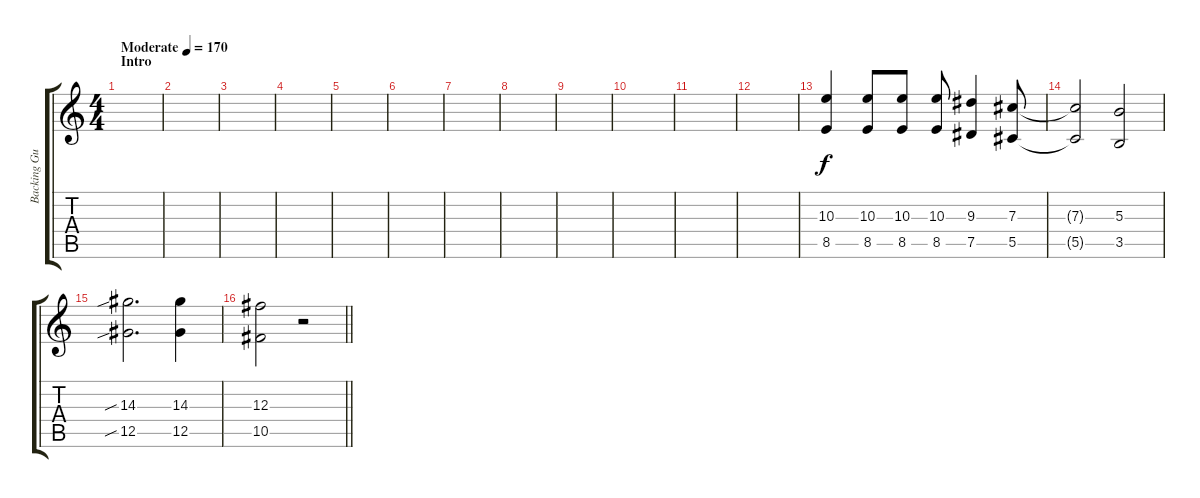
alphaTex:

\track ("Backing Guitar" "Backing Gu") {instrument distortionguitar}
\staff {score tabs}
\tuning (Eb4 Bb3 Gb3 Db3 Ab2 Db2) {hide}
\ts (4 4)
\section ("" "Intro")
\tempo (170 "Moderate")
\clef g2
\ks c
|
|
|
|
|
|
|
|
|
|
|
|
(10.3 8.5).4 (10.3 8.5).8 (10.3 8.5).8 (10.3 8.5).8 (9.3 7.5).4 (7.3 5.5).8 |
(7.3{t} 5.5{t}).2 (5.3 3.5).2 |
(14.3{sib} 12.5{sib}).2{d} (14.3 12.5).4 |
\barLineRight lightlight
(12.3 10.5).2 r.2
